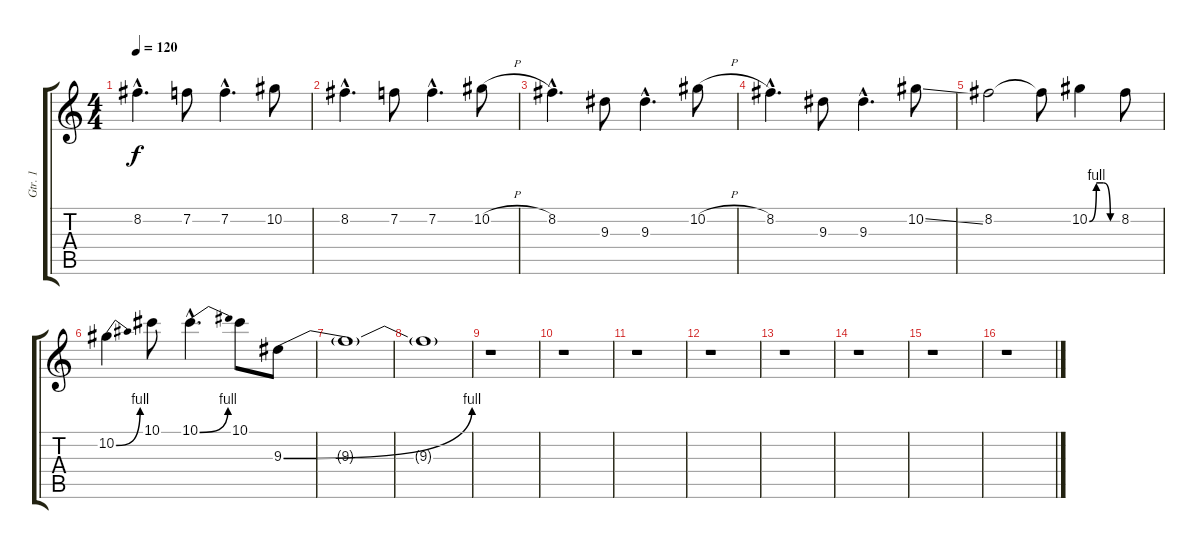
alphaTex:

\track ("Gtr. 1" "Gtr. 1") {instrument overdrivenguitar}
\staff {score tabs}
\tuning (Eb4 Bb3 Gb3 Db3 Ab2 Eb2) {hide}
\ts (4 4)
\tempo 120
\clef g2
\ks c
8.2{hac}.4{d dy f} 7.2.8 7.2{hac}.4{d} 10.2.8 |
8.2{hac}.4{d} 7.2.8 7.2{hac}.4{d} 10.2{h}.8 |
8.2{hac}.4{d} 9.3.8 9.3{hac}.4{d} 10.2{h}.8 |
8.2{hac}.4{d} 9.3.8 9.3{hac}.4{d} 10.2{ss}.8 |
8.2.2 8.2{t}.8 10.2{be (custom 0 0 15 4 30 4 45 0 60 0)}.4 8.2.8 |
10.2{be (bend 0 0 60 4)}.4 10.1.8 10.1{be (bend 0 0 60 4) hac}.4{d} 10.1.8 9.3{be (bend 0 0 60 4)}.8 |
9.3{t}.1 |
9.3{t}.1 |
r.1 |
r.1 |
r.1 |
r.1 |
r.1 |
r.1 |
r.1 |
r.1
